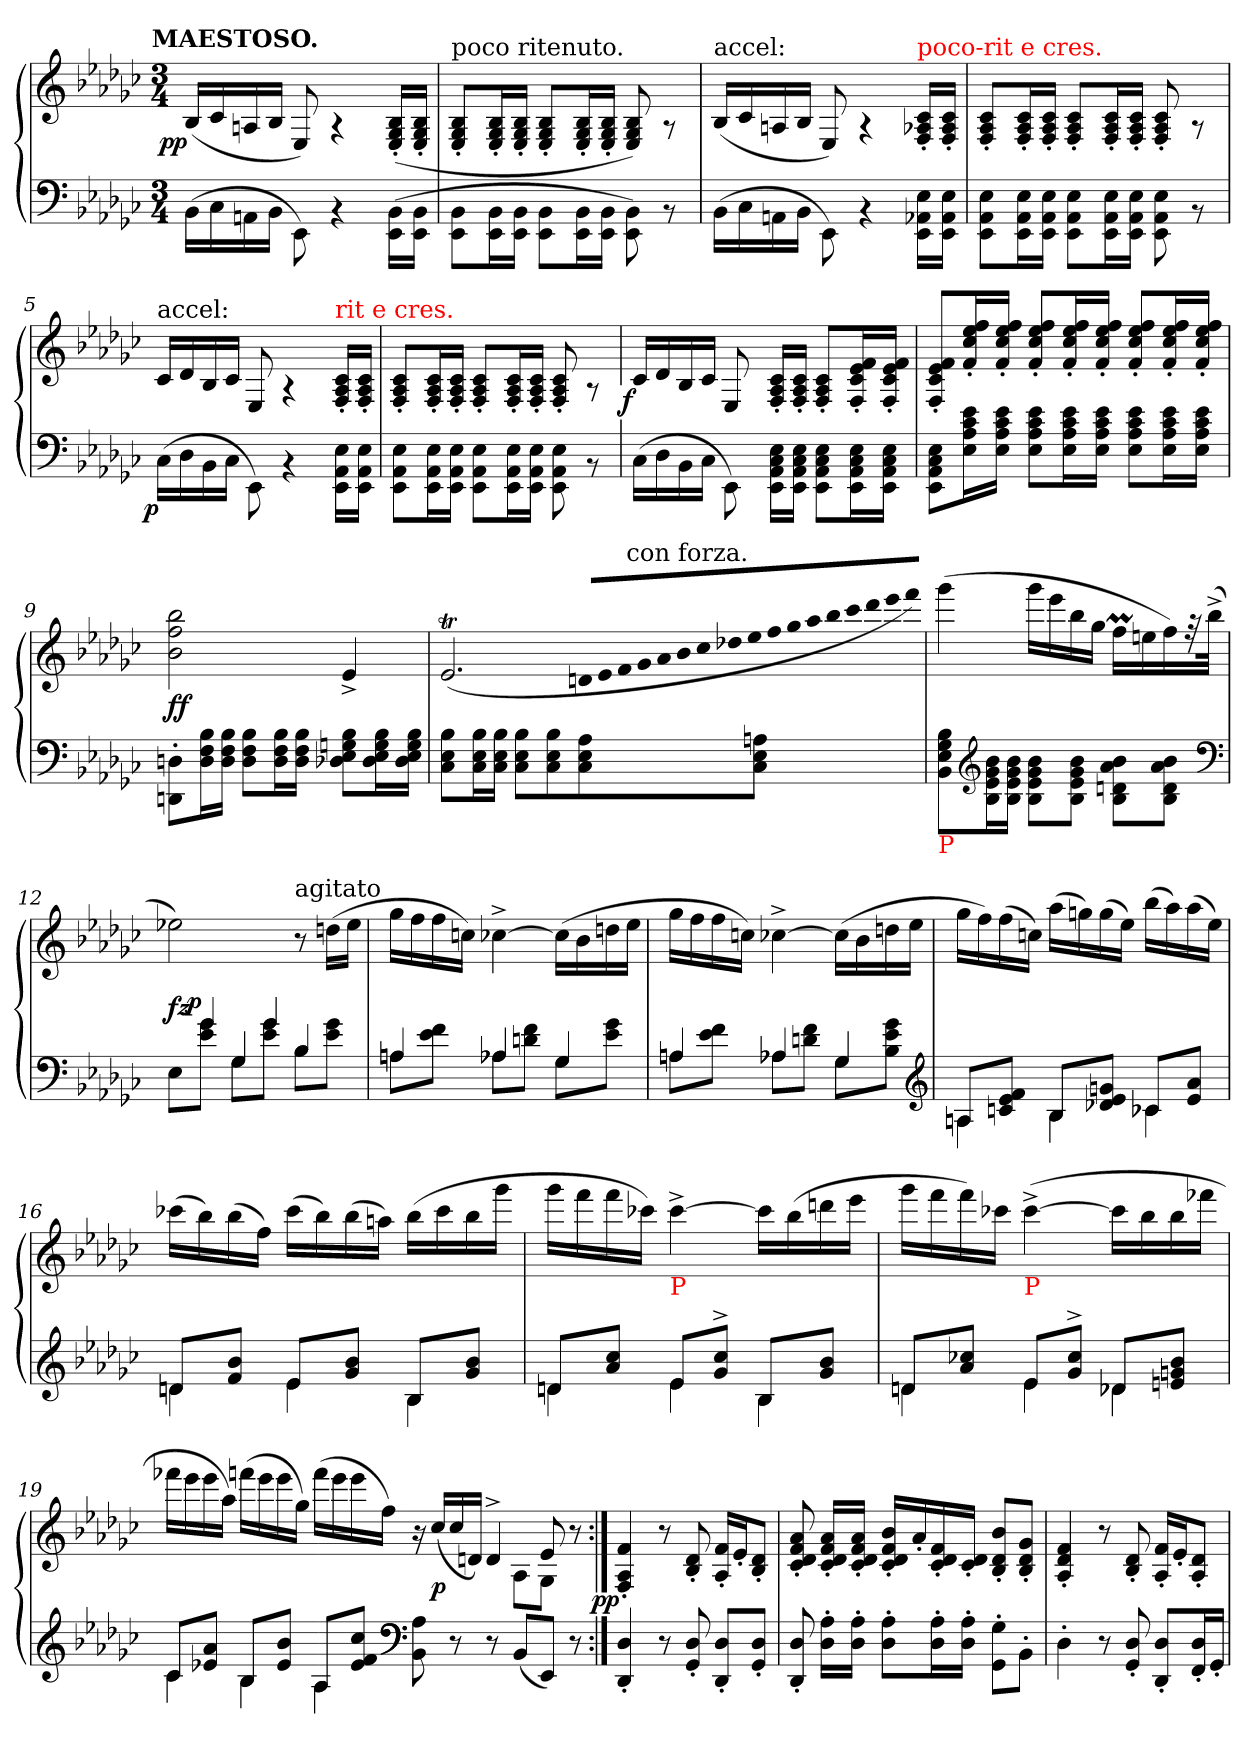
**kern	**kern	**dynam
*part1	*part1	*part1
*staff2	*staff1	*staff1/2
*clefF4	*clefG2	*
*k[b-e-a-d-g-c-]	*k[b-e-a-d-g-c-]	*
*e-:	*e-:	*
!!LO:TX:omd:t=MAESTOSO.
*M3/4	*M3/4	*
=1	=1	=1
!	!	!LO:DY:rj
(<16BB-\LL	(>16B-/LL	pp
16C-\	16c-/	.
16AAn\	16An/	.
16BB-\JJ	16B-/JJ	.
8EE-\)	8E-/)	.
4rBB	4rA	.
(<16BB-\ 16EE-\LL	(>16B-'>/ 16G-'>/ 16E-'>/LL	.
16BB-\ 16EE-\JJ	16B-'>/ 16G-'>/ 16E-'>/JJ	.
=2	=2	=2
!	!LO:TX:a:t=poco ritenuto.	!
8BB-\ 8EE-\L	8B-'>/ 8G-'>/ 8E-'>/L	.
16BB-\ 16EE-\L	16B-'>/ 16G-'>/ 16E-'>/L	.
16BB-\ 16EE-\JJ	16B-'>/ 16G-'>/ 16E-'>/JJ	.
8BB-\ 8EE-\L	8B-'>/ 8G-'>/ 8E-'>/L	.
16BB-\ 16EE-\L	16B-'>/ 16G-'>/ 16E-'>/L	.
16BB-\ 16EE-\JJ	16B-'>/ 16G-'>/ 16E-'>/JJ	.
8BB-\ 8EE-\)	8B-/ 8G-/ 8E-/)	.
8rBB	8rA	.
=3	=3	=3
!	!LO:TX:a:t=accel&colon;	!
(<16BB-\LL	(>16B-/LL	.
16C-\	16c-/	.
16AAn\	16An/	.
16BB-\JJ	16B-/JJ	.
8EE-\)	8E-/)	.
4rBB	4rA	.
!	!LO:TX:a:color=red:t=poco-rit e cres.	!
16E-\ 16AA-X\ 16EE-\LL	16c-'>/ 16A-X'>/ 16F'>/LL	.
16E-\ 16AA-\ 16EE-\JJ	16c-'>/ 16A-'>/ 16F'>/JJ	.
=4	=4	=4
8E-\ 8AA-\ 8EE-\L	8c-'>/ 8A-'>/ 8F'>/L	.
16E-\ 16AA-\ 16EE-\L	16c-'>/ 16A-'>/ 16F'>/L	.
16E-\ 16AA-\ 16EE-\JJ	16c-'>/ 16A-'>/ 16F'>/JJ	.
8E-\ 8AA-\ 8EE-\L	8c-'>/ 8A-'>/ 8F'>/L	.
16E-\ 16AA-\ 16EE-\L	16c-'>/ 16A-'>/ 16F'>/L	.
16E-\ 16AA-\ 16EE-\JJ	16c-'>/ 16A-'>/ 16F'>/JJ	.
8E-\ 8AA-\ 8EE-\	8c-'>/ 8A-'>/ 8F'>/	.
8rBB	8rA	.
=5	=5	=5
!	!LO:TX:a:t=accel&colon;	!
!	!	!LO:DY:b=2:rj
(<16C-\LL	16c-/LL	p
16D-\	16d-/	.
16BB-\	16B-/	.
16C-\JJ	16c-/JJ	.
8EE-\)	8E-/	.
4rBB	4rA	.
!	!LO:TX:a:color=red:t=rit e cres.	!
16E-\ 16AA-\ 16EE-\LL	16c-'>/ 16A-'>/ 16F'>/LL	.
16E-\ 16AA-\ 16EE-\JJ	16c-'>/ 16A-'>/ 16F'>/JJ	.
=6	=6	=6
8E-\ 8AA-\ 8EE-\L	8c-'>/ 8A-'>/ 8F'>/L	.
16E-\ 16AA-\ 16EE-\L	16c-'>/ 16A-'>/ 16F'>/L	.
16E-\ 16AA-\ 16EE-\JJ	16c-'>/ 16A-'>/ 16F'>/JJ	.
8E-\ 8AA-\ 8EE-\L	8c-'>/ 8A-'>/ 8F'>/L	.
16E-\ 16AA-\ 16EE-\L	16c-'>/ 16A-'>/ 16F'>/L	.
16E-\ 16AA-\ 16EE-\JJ	16c-'>/ 16A-'>/ 16F'>/JJ	.
8E-\ 8AA-\ 8EE-\	8c-'>/ 8A-'>/ 8F'>/	.
8rBB	8rA	.
=7	=7	=7
!	!LO:TX:a:t=in Tempo.	!
!	!	!LO:DY:rj
*	*^	*
(<16C-\LL	16c-/LL	4ryy	f
16D-\	16d-/	.	.
16BB-\	16B-/	.	.
16C-\JJ	16c-/JJ	.	.
8EE-\)	8E-/	16ryy	.
.	.	4..ryy	.
16E-\ 16C-\ 16AA-\ 16EE-\LL	16c-'>/ 16A-'>/ 16F'>/LL	.	.
16E-\ 16C-\ 16AA-\ 16EE-\JJ	16c-'>/ 16A-'>/ 16F'>/JJ	.	.
8E-\ 8C-\ 8AA-\ 8EE-\L	8c-'>/ 8A-'>/ 8F'>/L	.	.
16E-\ 16C-\ 16AA-\ 16EE-\L	16f'>/ 16e-'>/ 16c-'>/ 16F'>/L	.	.
16E-\ 16C-\ 16AA-\ 16EE-\JJ	16f'>/ 16e-'>/ 16c-'>/ 16F'>/JJ	.	.
=8	=8	=8	=8
!	!LO:TX:c:t=cres.	!	!
*	*v	*v	*
8E-\ 8C-\ 8AA-\ 8EE-\L	8f'>/ 8e-'>/ 8c-'>/ 8F'>/L	.
16e- 16c- 16A- 16E-L	16ff'> 16ee-'> 16cc-'> 16f'>L	.
16e- 16c- 16A- 16E-JJ	16ff'> 16ee-'> 16cc-'> 16f'>JJ	.
8e- 8c- 8A- 8E-L	8ff'>/ 8ee-'>/ 8cc-'>/ 8f'>/L	.
16e- 16c- 16A- 16E-L	16ff'>/ 16ee-'>/ 16cc-'>/ 16f'>/L	.
16e- 16c- 16A- 16E-JJ	16ff'>/ 16ee-'>/ 16cc-'>/ 16f'>/JJ	.
8e- 8c- 8A- 8E-L	8ff'>/ 8ee-'>/ 8cc-'>/ 8f'>/L	.
16e- 16c- 16A- 16E-L	16ff'>/ 16ee-'>/ 16cc-'>/ 16f'>/L	.
16e- 16c- 16A- 16E-JJ	16ff'>/ 16ee-'>/ 16cc-'>/ 16f'>/JJ	.
=9	=9	=9
8Dn'>\ 8DDn'>\L	2bb- 2ff 2b-	ff
16B-\ 16F\ 16D\L	.	.
16B-\ 16F\ 16D\JJ	.	.
8B- 8F 8DL	.	.
16B- 16F 16DL	.	.
16B- 16F 16DJJ	.	.
8B- 8Gn 8E- 8D-XL	4e-^>	.
16B- 16G 16E- 16D-L	.	.
16B- 16G 16E- 16D-JJ	.	.
=10	=10	=10
!	!LO:N:vis=2.	!
8B- 8E- 8C-L	(<2e-T	.
16B- 16E- 16C-L	.	.
16B- 16E- 16C-JJ	.	.
8B- 8E- 8C-L	.	.
8B- 8E- 8C-	.	.
*	*Xtuplet	*
!	!LO:N:vis=8	!
8A- 8E- 8C-	68dn!/L	.
!	!LO:N:vis=8	!
.	68e-!/	.
!	!LO:N:vis=8	!
.	68f!/	.
!	!LO:TX:a:t=con forza.	!
!	!LO:N:vis=8	!
.	68g-!/	.
!	!LO:N:vis=8	!
.	68a-!/	.
!	!LO:N:vis=8	!
.	68b-!/	.
!	!LO:N:vis=8	!
.	68cc-!/	.
!	!LO:N:vis=8	!
.	68dd-X!/	.
!	!LO:N:vis=8	!
.	68ee-!/	.
8An 8E- 8C-J	.	.
!	!LO:N:vis=8	!
.	68ff!/	.
!	!LO:N:vis=8	!
.	68gg-!/	.
!	!LO:N:vis=8	!
.	68aa-!/	.
!	!LO:N:vis=8	!
.	68bb-!/	.
!	!LO:N:vis=8	!
.	68ccc-!/	.
!	!LO:N:vis=8	!
.	68ddd-!/	.
!	!LO:N:vis=8	!
.	68eee-!/	.
!	!LO:N:vis=8	!
.	68fff!/J)	.
=11	=11	=11
!LO:TX:b:color=red:t=P	!	!
!	!	!LO:DY:b=2
8B-\ 8G-\ 8E-\ 8BB-\L	(4ggg-	fz fff
*clefG2	*	*
16b-\ 16g-\ 16e-\ 16B-\L	.	.
16b-\ 16g-\ 16e-\ 16B-\JJ	.	.
8b-\ 8g-\ 8e-\ 8B-\L	16ggg-LL	.
.	16eee-	.
8b-\ 8g-\ 8e-\ 8B-\J	16bb-	.
.	16gg-JJ	.
8b-\ 8a-\ 8dn\ 8B-\L	16ffmLL	.
.	16een	.
8b-\ 8a-\ 8d\ 8B-\J	16ff)	.
.	32r	.
.	(32bb-^<JJk	.
*clefF4	*	*
=12	=12	=12
*^	*^	*
*	*^	*	*	*
8ryy	4ryy	8E-\L	2ee-X)	8ryy	fz
!	!	!	!	!	!LO:DY:rj
4g-	.	8g-\ 8e-\J	.	2ryy	p
.	4G-/	8G-\L	.	.	.
4g-	.	8g-\ 8e-\J	.	.	.
!	!	!	!LO:TX:a:t=agitato	!	!
.	4B-/	8B-\L	8r	.	.
8ryy	.	8g-\ 8e-\J	(16ddnLL	8ryy	.
.	.	.	16ee-JJ	.	.
*	*v	*v	*	*	*
*	*	*v	*v	*
=13	=13	=13	=13
4An	8AnL	16gg-LL	.
.	.	16ff	.
.	8e- 8fJ	16ff	.
.	.	16ccnJJ)	.
4A-X	8A-XL	[4cc-X^>	.
.	8dn 8fJ	.	.
4G-	8G-L	(16cc-LL]	.
.	.	16b-	.
.	8e- 8g-J	16ddn	.
.	.	16ee-JJ	.
=14	=14	=14	=14
4An	8AnL	16gg-LL	.
.	.	16ff	.
.	8e- 8fJ	16ff	.
.	.	16ccnJJ)	.
4A-X	8A-XL	[4cc-X^>	.
.	8dn 8fJ	.	.
4G-	8G-L	(16cc-LL]	.
.	.	16b-	.
.	8B- 8e- 8g-J	16ddn	.
.	.	16ee-JJ	.
*clefG2	*	*	*
=15	=15	=15	=15
8AnL	4An	16gg-LL	.
.	.	16ff)	.
8f 8e- 8cnJ	.	(16ff	.
.	.	16ccnJJ)	.
8B-L	4B-	(16aa-LL	.
.	.	16ggn)	.
8g 8e- 8d-XJ	.	(16gg	.
.	.	16ee-JJ)	.
8c-XL	4c-X	(16bb-LL	.
.	.	16aa-)	.
8a- 8e-J	.	(16aa-	.
.	.	16ee-JJ)	.
=16	=16	=16	=16
8dnL	4dn	(16ccc-XLL	.
.	.	16bb-)	.
8b- 8fJ	.	(16bb-	.
.	.	16ffJJ)	.
8e-L	4e-	(16ccc-LL	.
.	.	16bb-)	.
8b- 8g-J	.	(16bb-	.
.	.	16aanJJ)	.
8B-L	4B-	(16bb-LL	.
.	.	16ccc-	.
8b- 8g-J	.	16bb-	.
.	.	16ggg-JJ	.
=17	=17	=17	=17
8dnL	4dn	16ggg-LL	.
.	.	16fff	.
8cc- 8a-J	.	16fff	.
.	.	16ccc-XJJ)	.
!	!	!LO:TX:b:color=red:t=P	!
8e-L	4e-	[4ccc-^<	.
8cc-^> 8g-^>J	.	.	.
8B-L	4B-	16ccc-LL]	.
.	.	(16bb-	.
8b- 8g-J	.	16dddn	.
.	.	16eee-JJ	.
=18	=18	=18	=18
8dnL	4dn	16ggg-LL	.
.	.	16fff	.
8cc-X 8a-J	.	16fff)	.
.	.	16ccc-XJJ	.
!	!	!LO:TX:b:color=red:t=P	!
8e-L	4e-	([4ccc-^<	.
8cc-^> 8g-^>J	.	.	.
8d-XL	4d-X	16ccc-LL]	.
.	.	16bb-	.
8b- 8gn 8enJ	.	16bb-	.
.	.	16fff-XJJ	.
=19	=19	=19	=19
*	*	*^	*
8c-L	4c-	16fff-XLL	2.ryy	.
.	.	16eee-	.	.
8a- 8e-XJ	.	16eee-	.	.
.	.	16aa-JJ)	.	.
8B-L	4B-	(16fffnLL	.	.
.	.	16eee-	.	.
8b- 8e-J	.	16eee-	.	.
.	.	16gg-JJ)	.	.
8A-L	4A-	(16fffLL	.	.
.	.	16eee-	.	.
8cc- 8f 8e-J	.	16eee-	.	.
.	.	16ffJJ)	.	.
*clefF4	*	*	*	*
8A- 8BB-	2.ryy	16r	4.ryy	.
.	.	(16cc-LL	.	p
8r	.	16cc-	.	.
.	.	16dnJJ)	.	.
8r	.	4d^>	.	.
(8BB-L	.	.	8A-L	.
8EE-J)	.	8e-	8G-J	.
8r	.	8r	8ryy	.
*v	*v	*	*	*
=21:|!	=21:|!	=21:|!	=21:|!
!	!	!	!LO:DY:rj
*	*v	*v	*
4D-'< 4DD-'<	4f'< 4A-'< 4F'<	pp
8r	8r	.
8D-'< 8GG-'<	8d-'< 8B-'<	.
8D-'< 8DD-'<L	16f'< 16A-'<LL	.
.	16e-'<J	.
8D-'< 8GG-'<J	8d-'< 8B-'<J	.
=22	=22	=22
8D-'< 8DD-'<	8a-'< 8f'< 8d-'< 8c-'<	.
16A-'> 16D-'>LL	16a-'< 16f'< 16d-'< 16c-'<LL	.
16A-'> 16D-'>JJ	16a-'< 16f'< 16d-'< 16c-'<JJ	.
8A-'> 8D-'>L	16b-'< 16f'< 16d-'< 16c-'<LL	.
.	16a-'<	.
16A-'> 16D-'>L	16f'< 16d-'< 16c-'<	.
16A-'> 16D-'>JJ	16d-'< 16c-'<JJ	.
8G-'>\ 8GG-'>\L	8b-'< 8d-'< 8B-'<L	.
8BB-'>\J	8g-'< 8d-'< 8B-'<J	.
=23	=23	=23
4D-'>	4f'< 4d-'< 4A-'<	.
8r	8r	.
8D-'< 8GG-'<	8d-'< 8B-'<	.
8D-'< 8DD-'<L	16f'< 16A-'<LL	.
.	16e-'<J	.
16D-'< 16FF'<L	8d-'< 8A-'<J	.
16GG-'<JJ	.	.
=	=	=
*-	*-	*-
